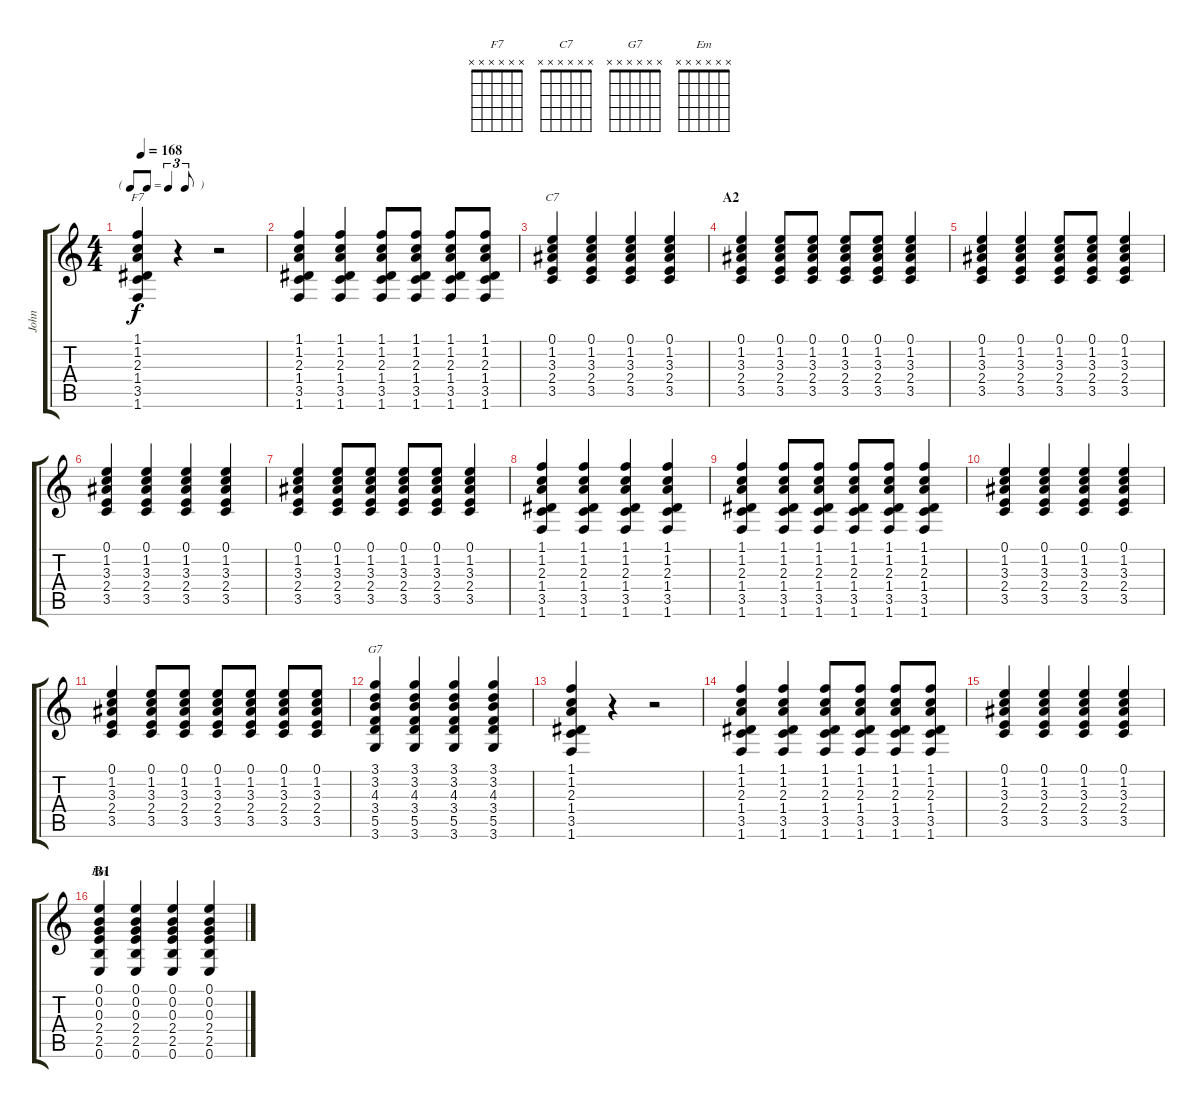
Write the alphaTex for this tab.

\track ("John" "John") {instrument electricguitarclean}
\staff {score tabs}
\tuning (E4 B3 G3 D3 A2 E2) {hide}
\chord ("F7" x x x x x x) {firstfret 0}
\chord ("C7" x x x x x x) {firstfret 0}
\chord ("G7" x x x x x x) {firstfret 0}
\chord ("Em" x x x x x x) {firstfret 0}
\ts (4 4)
\tf triplet8th
\tempo 168
\clef g2
\ks c
(1.1 1.2 2.3 1.4 3.5 1.6).4{ch "F7" dy f} r.4 r.2 |
(1.1 1.2 2.3 1.4 3.5 1.6).4 (1.1 1.2 2.3 1.4 3.5 1.6).4 (1.1 1.2 2.3 1.4 3.5 1.6).8 (1.1 1.2 2.3 1.4 3.5 1.6).8 (1.1 1.2 2.3 1.4 3.5 1.6).8 (1.1 1.2 2.3 1.4 3.5 1.6).8 |
(0.1 1.2 3.3 2.4 3.5).4{ch "C7"} (0.1 1.2 3.3 2.4 3.5).4 (0.1 1.2 3.3 2.4 3.5).4 (0.1 1.2 3.3 2.4 3.5).4 |
\section ("" "A2")
(0.1 1.2 3.3 2.4 3.5).4 (0.1 1.2 3.3 2.4 3.5).8 (0.1 1.2 3.3 2.4 3.5).8 (0.1 1.2 3.3 2.4 3.5).8 (0.1 1.2 3.3 2.4 3.5).8 (0.1 1.2 3.3 2.4 3.5).4 |
(0.1 1.2 3.3 2.4 3.5).4 (0.1 1.2 3.3 2.4 3.5).4 (0.1 1.2 3.3 2.4 3.5).8 (0.1 1.2 3.3 2.4 3.5).8 (0.1 1.2 3.3 2.4 3.5).4 |
(0.1 1.2 3.3 2.4 3.5).4 (0.1 1.2 3.3 2.4 3.5).4 (0.1 1.2 3.3 2.4 3.5).4 (0.1 1.2 3.3 2.4 3.5).4 |
(0.1 1.2 3.3 2.4 3.5).4 (0.1 1.2 3.3 2.4 3.5).8 (0.1 1.2 3.3 2.4 3.5).8 (0.1 1.2 3.3 2.4 3.5).8 (0.1 1.2 3.3 2.4 3.5).8 (0.1 1.2 3.3 2.4 3.5).4 |
(1.1 1.2 2.3 1.4 3.5 1.6).4 (1.1 1.2 2.3 1.4 3.5 1.6).4 (1.1 1.2 2.3 1.4 3.5 1.6).4 (1.1 1.2 2.3 1.4 3.5 1.6).4 |
(1.1 1.2 2.3 1.4 3.5 1.6).4 (1.1 1.2 2.3 1.4 3.5 1.6).8 (1.1 1.2 2.3 1.4 3.5 1.6).8 (1.1 1.2 2.3 1.4 3.5 1.6).8 (1.1 1.2 2.3 1.4 3.5 1.6).8 (1.1 1.2 2.3 1.4 3.5 1.6).4 |
(0.1 1.2 3.3 2.4 3.5).4 (0.1 1.2 3.3 2.4 3.5).4 (0.1 1.2 3.3 2.4 3.5).4 (0.1 1.2 3.3 2.4 3.5).4 |
(0.1 1.2 3.3 2.4 3.5).4 (0.1 1.2 3.3 2.4 3.5).8 (0.1 1.2 3.3 2.4 3.5).8 (0.1 1.2 3.3 2.4 3.5).8 (0.1 1.2 3.3 2.4 3.5).8 (0.1 1.2 3.3 2.4 3.5).8 (0.1 1.2 3.3 2.4 3.5).8 |
(3.1 3.2 4.3 3.4 5.5 3.6).4{ch "G7"} (3.1 3.2 4.3 3.4 5.5 3.6).4 (3.1 3.2 4.3 3.4 5.5 3.6).4 (3.1 3.2 4.3 3.4 5.5 3.6).4 |
(1.1 1.2 2.3 1.4 3.5 1.6).4 r.4 r.2 |
(1.1 1.2 2.3 1.4 3.5 1.6).4 (1.1 1.2 2.3 1.4 3.5 1.6).4 (1.1 1.2 2.3 1.4 3.5 1.6).8 (1.1 1.2 2.3 1.4 3.5 1.6).8 (1.1 1.2 2.3 1.4 3.5 1.6).8 (1.1 1.2 2.3 1.4 3.5 1.6).8 |
(0.1 1.2 3.3 2.4 3.5).4 (0.1 1.2 3.3 2.4 3.5).4 (0.1 1.2 3.3 2.4 3.5).4 (0.1 1.2 3.3 2.4 3.5).4 |
\section ("" "B1")
(0.1 0.2 0.3 2.4 2.5 0.6).4{ch "Em"} (0.1 0.2 0.3 2.4 2.5 0.6).4 (0.1 0.2 0.3 2.4 2.5 0.6).4 (0.1 0.2 0.3 2.4 2.5 0.6).4
